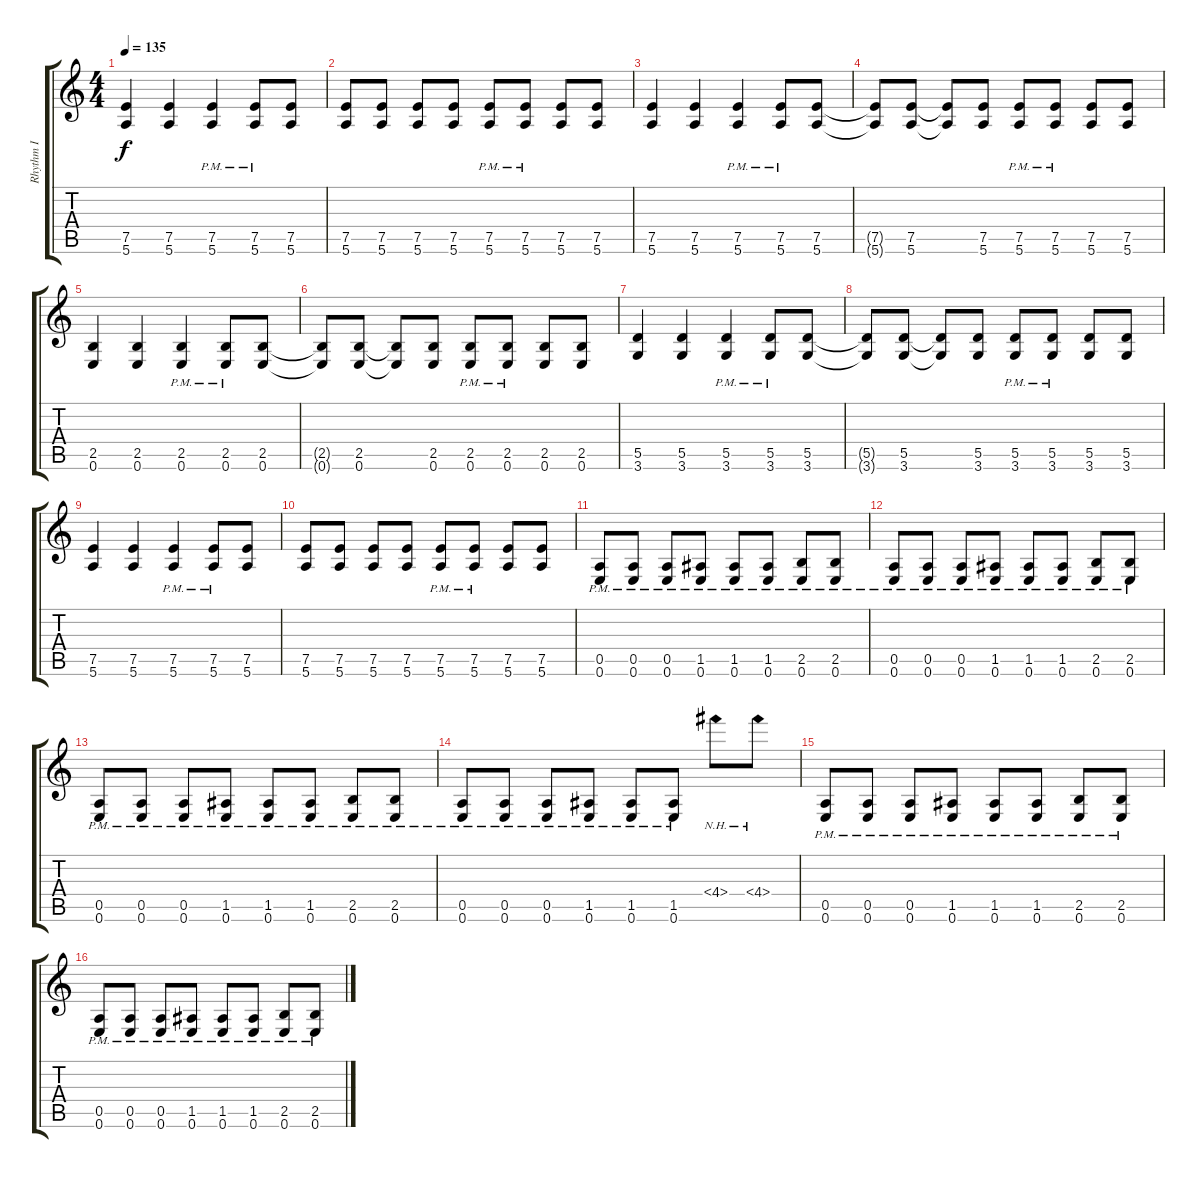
\track ("Rhythm I" "Rhythm I") {instrument distortionguitar}
\staff {score tabs}
\tuning (E4 B3 G3 D3 A2 E2) {hide}
\ts (4 4)
\tempo 135
\clef g2
\ks c
(7.5 5.6).4{dy f} (7.5 5.6).4 (7.5{pm} 5.6{pm}).4 (7.5{pm} 5.6{pm}).8 (7.5 5.6).8 |
(7.5 5.6).8 (7.5 5.6).8 (7.5 5.6).8 (7.5 5.6).8 (7.5{pm} 5.6{pm}).8 (7.5{pm} 5.6{pm}).8 (7.5 5.6).8 (7.5 5.6).8 |
(7.5 5.6).4 (7.5 5.6).4 (7.5{pm} 5.6{pm}).4 (7.5{pm} 5.6{pm}).8 (7.5 5.6).8 |
(7.5{t} 5.6{t}).8 (7.5 5.6).8 (7.5{t} 5.6{t}).8 (7.5 5.6).8 (7.5{pm} 5.6{pm}).8 (7.5{pm} 5.6{pm}).8 (7.5 5.6).8 (7.5 5.6).8 |
(2.5 0.6).4 (2.5 0.6).4 (2.5{pm} 0.6{pm}).4 (2.5{pm} 0.6{pm}).8 (2.5 0.6).8 |
(2.5{t} 0.6{t}).8 (2.5 0.6).8 (2.5{t} 0.6{t}).8 (2.5 0.6).8 (2.5{pm} 0.6{pm}).8 (2.5{pm} 0.6{pm}).8 (2.5 0.6).8 (2.5 0.6).8 |
(5.5 3.6).4 (5.5 3.6).4 (5.5{pm} 3.6{pm}).4 (5.5{pm} 3.6{pm}).8 (5.5 3.6).8 |
(5.5{t} 3.6{t}).8 (5.5 3.6).8 (5.5{t} 3.6{t}).8 (5.5 3.6).8 (5.5{pm} 3.6{pm}).8 (5.5{pm} 3.6{pm}).8 (5.5 3.6).8 (5.5 3.6).8 |
(7.5 5.6).4 (7.5 5.6).4 (7.5{pm} 5.6{pm}).4 (7.5{pm} 5.6{pm}).8 (7.5 5.6).8 |
(7.5 5.6).8 (7.5 5.6).8 (7.5 5.6).8 (7.5 5.6).8 (7.5{pm} 5.6{pm}).8 (7.5{pm} 5.6{pm}).8 (7.5 5.6).8 (7.5 5.6).8 |
(0.5{pm} 0.6{pm}).8 (0.5{pm} 0.6{pm}).8 (0.5{pm} 0.6{pm}).8 (1.5{pm} 0.6{pm}).8 (1.5{pm} 0.6{pm}).8 (1.5{pm} 0.6{pm}).8 (2.5{pm} 0.6{pm}).8 (2.5{pm} 0.6{pm}).8 |
(0.5{pm} 0.6{pm}).8 (0.5{pm} 0.6{pm}).8 (0.5{pm} 0.6{pm}).8 (1.5{pm} 0.6{pm}).8 (1.5{pm} 0.6{pm}).8 (1.5{pm} 0.6{pm}).8 (2.5{pm} 0.6{pm}).8 (2.5{pm} 0.6{pm}).8 |
(0.5{pm} 0.6{pm}).8 (0.5{pm} 0.6{pm}).8 (0.5{pm} 0.6{pm}).8 (1.5{pm} 0.6{pm}).8 (1.5{pm} 0.6{pm}).8 (1.5{pm} 0.6{pm}).8 (2.5{pm} 0.6{pm}).8 (2.5{pm} 0.6{pm}).8 |
(0.5{pm} 0.6{pm}).8 (0.5{pm} 0.6{pm}).8 (0.5{pm} 0.6{pm}).8 (1.5{pm} 0.6{pm}).8 (1.5{pm} 0.6{pm}).8 (1.5{pm} 0.6{pm}).8 4.4{nh}.8 4.4{nh}.8 |
(0.5{pm} 0.6{pm}).8 (0.5{pm} 0.6{pm}).8 (0.5{pm} 0.6{pm}).8 (1.5{pm} 0.6{pm}).8 (1.5{pm} 0.6{pm}).8 (1.5{pm} 0.6{pm}).8 (2.5{pm} 0.6{pm}).8 (2.5{pm} 0.6{pm}).8 |
(0.5{pm} 0.6{pm}).8 (0.5{pm} 0.6{pm}).8 (0.5{pm} 0.6{pm}).8 (1.5{pm} 0.6{pm}).8 (1.5{pm} 0.6{pm}).8 (1.5{pm} 0.6{pm}).8 (2.5{pm} 0.6{pm}).8 (2.5{pm} 0.6{pm}).8
